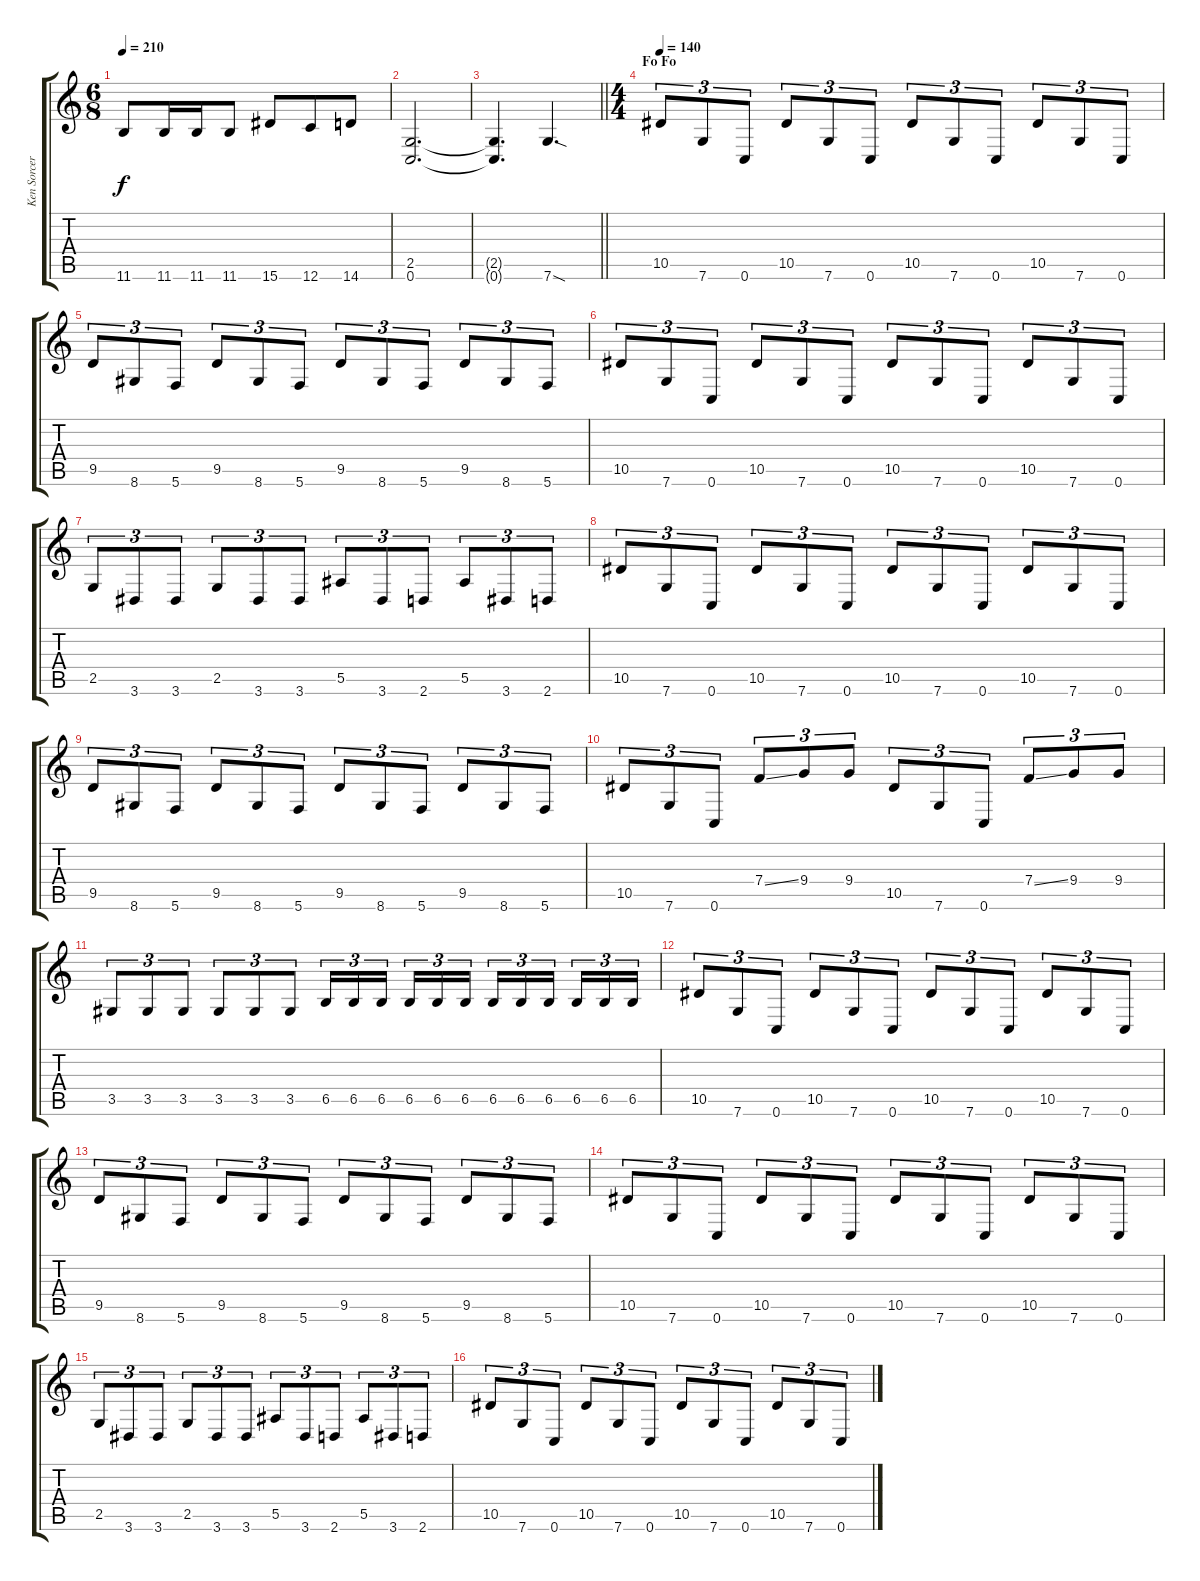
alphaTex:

\track ("Ken Sorceron" "Ken Sorcer") {instrument distortionguitar}
\staff {score tabs}
\tuning (C4 G3 Eb3 Bb2 F2 C2) {hide}
\ts (6 8)
\tempo 210
\clef g2
\ks c
11.6.8{dy f} 11.6.16 11.6.16 11.6.8 15.6.8 12.6.8 14.6.8 |
(2.5 0.6).2{d} |
\barLineRight lightlight
(2.5{t} 0.6{t}).4{d} 7.6{sod}.4{d} |
\ts (4 4)
\section ("" "Fo Fo")
\tempo 140
10.5.8{tu (3 2)} 7.6.8{tu (3 2)} 0.6.8{tu (3 2)} 10.5.8{tu (3 2)} 7.6.8{tu (3 2)} 0.6.8{tu (3 2)} 10.5.8{tu (3 2)} 7.6.8{tu (3 2)} 0.6.8{tu (3 2)} 10.5.8{tu (3 2)} 7.6.8{tu (3 2)} 0.6.8{tu (3 2)} |
9.5.8{tu (3 2)} 8.6.8{tu (3 2)} 5.6.8{tu (3 2)} 9.5.8{tu (3 2)} 8.6.8{tu (3 2)} 5.6.8{tu (3 2)} 9.5.8{tu (3 2)} 8.6.8{tu (3 2)} 5.6.8{tu (3 2)} 9.5.8{tu (3 2)} 8.6.8{tu (3 2)} 5.6.8{tu (3 2)} |
10.5.8{tu (3 2)} 7.6.8{tu (3 2)} 0.6.8{tu (3 2)} 10.5.8{tu (3 2)} 7.6.8{tu (3 2)} 0.6.8{tu (3 2)} 10.5.8{tu (3 2)} 7.6.8{tu (3 2)} 0.6.8{tu (3 2)} 10.5.8{tu (3 2)} 7.6.8{tu (3 2)} 0.6.8{tu (3 2)} |
2.5.8{tu (3 2)} 3.6.8{tu (3 2)} 3.6.8{tu (3 2)} 2.5.8{tu (3 2)} 3.6.8{tu (3 2)} 3.6.8{tu (3 2)} 5.5.8{tu (3 2)} 3.6.8{tu (3 2)} 2.6.8{tu (3 2)} 5.5.8{tu (3 2)} 3.6.8{tu (3 2)} 2.6.8{tu (3 2)} |
10.5.8{tu (3 2)} 7.6.8{tu (3 2)} 0.6.8{tu (3 2)} 10.5.8{tu (3 2)} 7.6.8{tu (3 2)} 0.6.8{tu (3 2)} 10.5.8{tu (3 2)} 7.6.8{tu (3 2)} 0.6.8{tu (3 2)} 10.5.8{tu (3 2)} 7.6.8{tu (3 2)} 0.6.8{tu (3 2)} |
9.5.8{tu (3 2)} 8.6.8{tu (3 2)} 5.6.8{tu (3 2)} 9.5.8{tu (3 2)} 8.6.8{tu (3 2)} 5.6.8{tu (3 2)} 9.5.8{tu (3 2)} 8.6.8{tu (3 2)} 5.6.8{tu (3 2)} 9.5.8{tu (3 2)} 8.6.8{tu (3 2)} 5.6.8{tu (3 2)} |
10.5.8{tu (3 2)} 7.6.8{tu (3 2)} 0.6.8{tu (3 2)} 7.4{ss}.8{tu (3 2)} 9.4.8{tu (3 2)} 9.4.8{tu (3 2)} 10.5.8{tu (3 2)} 7.6.8{tu (3 2)} 0.6.8{tu (3 2)} 7.4{ss}.8{tu (3 2)} 9.4.8{tu (3 2)} 9.4.8{tu (3 2)} |
3.5.8{tu (3 2)} 3.5.8{tu (3 2)} 3.5.8{tu (3 2)} 3.5.8{tu (3 2)} 3.5.8{tu (3 2)} 3.5.8{tu (3 2)} 6.5.16{tu (3 2)} 6.5.16{tu (3 2)} 6.5.16{tu (3 2) beam splitsecondary} 6.5.16{tu (3 2)} 6.5.16{tu (3 2)} 6.5.16{tu (3 2)} 6.5.16{tu (3 2)} 6.5.16{tu (3 2)} 6.5.16{tu (3 2) beam splitsecondary} 6.5.16{tu (3 2)} 6.5.16{tu (3 2)} 6.5.16{tu (3 2)} |
10.5.8{tu (3 2)} 7.6.8{tu (3 2)} 0.6.8{tu (3 2)} 10.5.8{tu (3 2)} 7.6.8{tu (3 2)} 0.6.8{tu (3 2)} 10.5.8{tu (3 2)} 7.6.8{tu (3 2)} 0.6.8{tu (3 2)} 10.5.8{tu (3 2)} 7.6.8{tu (3 2)} 0.6.8{tu (3 2)} |
9.5.8{tu (3 2)} 8.6.8{tu (3 2)} 5.6.8{tu (3 2)} 9.5.8{tu (3 2)} 8.6.8{tu (3 2)} 5.6.8{tu (3 2)} 9.5.8{tu (3 2)} 8.6.8{tu (3 2)} 5.6.8{tu (3 2)} 9.5.8{tu (3 2)} 8.6.8{tu (3 2)} 5.6.8{tu (3 2)} |
10.5.8{tu (3 2)} 7.6.8{tu (3 2)} 0.6.8{tu (3 2)} 10.5.8{tu (3 2)} 7.6.8{tu (3 2)} 0.6.8{tu (3 2)} 10.5.8{tu (3 2)} 7.6.8{tu (3 2)} 0.6.8{tu (3 2)} 10.5.8{tu (3 2)} 7.6.8{tu (3 2)} 0.6.8{tu (3 2)} |
2.5.8{tu (3 2)} 3.6.8{tu (3 2)} 3.6.8{tu (3 2)} 2.5.8{tu (3 2)} 3.6.8{tu (3 2)} 3.6.8{tu (3 2)} 5.5.8{tu (3 2)} 3.6.8{tu (3 2)} 2.6.8{tu (3 2)} 5.5.8{tu (3 2)} 3.6.8{tu (3 2)} 2.6.8{tu (3 2)} |
10.5.8{tu (3 2)} 7.6.8{tu (3 2)} 0.6.8{tu (3 2)} 10.5.8{tu (3 2)} 7.6.8{tu (3 2)} 0.6.8{tu (3 2)} 10.5.8{tu (3 2)} 7.6.8{tu (3 2)} 0.6.8{tu (3 2)} 10.5.8{tu (3 2)} 7.6.8{tu (3 2)} 0.6.8{tu (3 2)}
